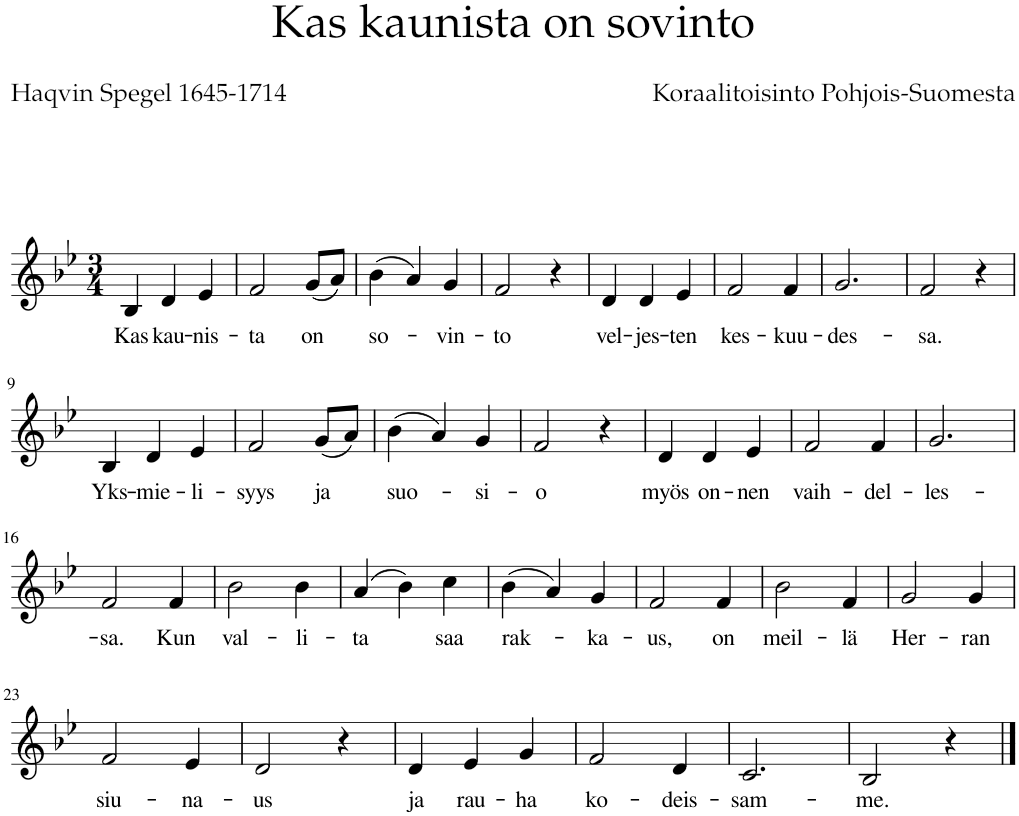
**kern	**text
*part1	*part1
*staff1	*staff1
*I"Staff	*
*clefG2	*
*k[b-e-]	*
*M3/4	*
=1	=1
!	!LO:LY:b
4B-/	Kas
!	!LO:LY:b
4d/	kau-
!	!LO:LY:b
4e-/	-nis-
=2	=2
!	!LO:LY:b
2f/	-ta
!	!LO:LY:b
(8g/L	on
8a/J)	.
=3	=3
!	!LO:LY:b
(4b-\	so-
4a/)	.
!	!LO:LY:b
4g/	-vin-
=4	=4
!	!LO:LY:b
2f/	-to
4r	.
=5	=5
!	!LO:LY:b
4d/	vel-
!	!LO:LY:b
4d/	-jes-
!	!LO:LY:b
4e-/	-ten
=6	=6
!	!LO:LY:b
2f/	kes-
!	!LO:LY:b
4f/	-kuu-
=7	=7
!	!LO:LY:b
2.g/	-des-
=8	=8
!	!LO:LY:b
2f/	-sa.
4r	.
!!LO:LB:g=z
=9	=9
!	!LO:LY:b
4B-/	Yks-
!	!LO:LY:b
4d/	-mie-
!	!LO:LY:b
4e-/	-li-
=10	=10
!	!LO:LY:b
2f/	-syys
!	!LO:LY:b
(8g/L	ja
8a/J)	.
=11	=11
!	!LO:LY:b
(4b-\	suo-
4a/)	.
!	!LO:LY:b
4g/	-si-
=12	=12
!	!LO:LY:b
2f/	-o
4r	.
=13	=13
!	!LO:LY:b
4d/	myös
!	!LO:LY:b
4d/	on-
!	!LO:LY:b
4e-/	-nen
=14	=14
!	!LO:LY:b
2f/	vaih-
!	!LO:LY:b
4f/	-del-
=15	=15
!	!LO:LY:b
2.g/	-les-
!!LO:LB:g=z
=16	=16
!	!LO:LY:b
2f/	-sa.
!	!LO:LY:b
4f/	Kun
=17	=17
!	!LO:LY:b
2b-\	val-
!	!LO:LY:b
4b-\	-li-
=18	=18
!	!LO:LY:b
(4a/	-ta
4b-\)	.
!	!LO:LY:b
4cc\	saa
=19	=19
!	!LO:LY:b
(4b-\	rak-
4a/)	.
!	!LO:LY:b
4g/	-ka-
=20	=20
!	!LO:LY:b
2f/	-us,
!	!LO:LY:b
4f/	on
=21	=21
!	!LO:LY:b
2b-\	meil-
!	!LO:LY:b
4f/	-lä
=22	=22
!	!LO:LY:b
2g/	Her-
!	!LO:LY:b
4g/	-ran
!!LO:LB:g=z
=23	=23
!	!LO:LY:b
2f/	siu-
!	!LO:LY:b
4e-/	-na-
=24	=24
!	!LO:LY:b
2d/	-us
4r	.
=25	=25
!	!LO:LY:b
4d/	ja
!	!LO:LY:b
4e-/	rau-
!	!LO:LY:b
4g/	-ha
=26	=26
!	!LO:LY:b
2f/	ko-
!	!LO:LY:b
4d/	-deis-
=27	=27
!	!LO:LY:b
2.c/	-sam-
=28	=28
!	!LO:LY:b
2B-/	-me.
4r	.
==	==
*-	*-
